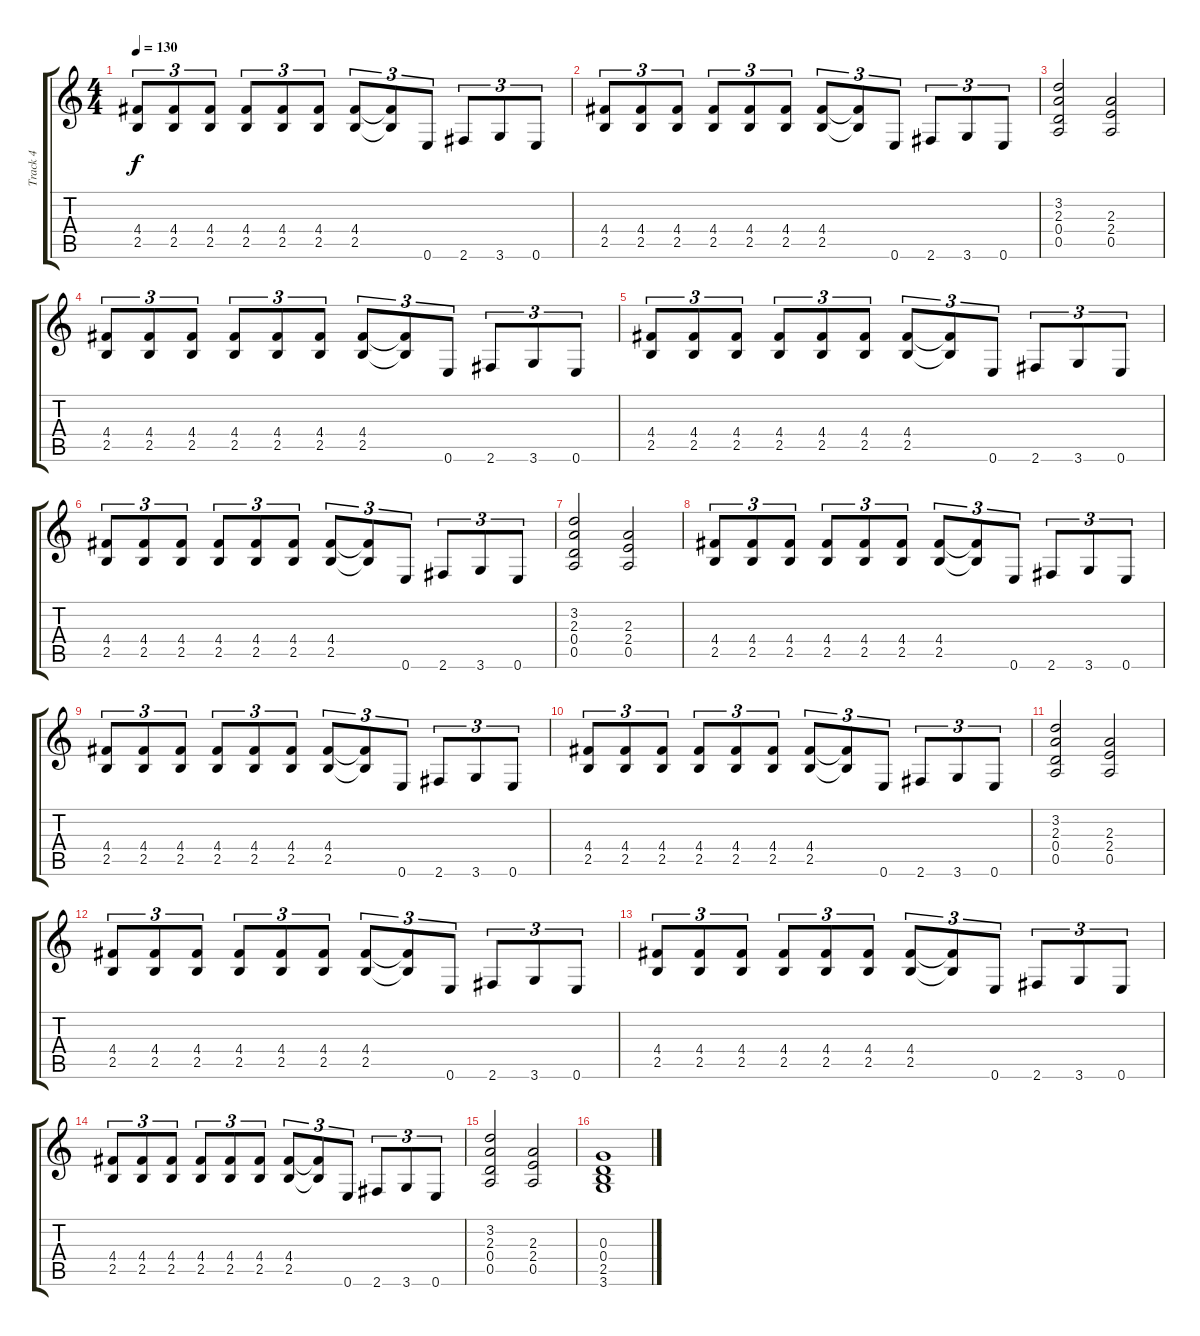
\track ("Track 4" "Track 4") {instrument distortionguitar}
\staff {score tabs}
\tuning (E4 B3 G3 D3 A2 E2) {hide}
\ts (4 4)
\tempo 130
\clef g2
\ks c
(4.4 2.5).8{tu (3 2) dy f} (4.4 2.5).8{tu (3 2)} (4.4 2.5).8{tu (3 2)} (4.4 2.5).8{tu (3 2)} (4.4 2.5).8{tu (3 2)} (4.4 2.5).8{tu (3 2)} (4.4 2.5).8{tu (3 2)} (4.4{t} 2.5{t}).8{tu (3 2)} 0.6.8{tu (3 2)} 2.6.8{tu (3 2)} 3.6.8{tu (3 2)} 0.6.8{tu (3 2)} |
(4.4 2.5).8{tu (3 2)} (4.4 2.5).8{tu (3 2)} (4.4 2.5).8{tu (3 2)} (4.4 2.5).8{tu (3 2)} (4.4 2.5).8{tu (3 2)} (4.4 2.5).8{tu (3 2)} (4.4 2.5).8{tu (3 2)} (4.4{t} 2.5{t}).8{tu (3 2)} 0.6.8{tu (3 2)} 2.6.8{tu (3 2)} 3.6.8{tu (3 2)} 0.6.8{tu (3 2)} |
(3.2 2.3 0.4 0.5).2 (2.3 2.4 0.5).2 |
(4.4 2.5).8{tu (3 2)} (4.4 2.5).8{tu (3 2)} (4.4 2.5).8{tu (3 2)} (4.4 2.5).8{tu (3 2)} (4.4 2.5).8{tu (3 2)} (4.4 2.5).8{tu (3 2)} (4.4 2.5).8{tu (3 2)} (4.4{t} 2.5{t}).8{tu (3 2)} 0.6.8{tu (3 2)} 2.6.8{tu (3 2)} 3.6.8{tu (3 2)} 0.6.8{tu (3 2)} |
(4.4 2.5).8{tu (3 2)} (4.4 2.5).8{tu (3 2)} (4.4 2.5).8{tu (3 2)} (4.4 2.5).8{tu (3 2)} (4.4 2.5).8{tu (3 2)} (4.4 2.5).8{tu (3 2)} (4.4 2.5).8{tu (3 2)} (4.4{t} 2.5{t}).8{tu (3 2)} 0.6.8{tu (3 2)} 2.6.8{tu (3 2)} 3.6.8{tu (3 2)} 0.6.8{tu (3 2)} |
(4.4 2.5).8{tu (3 2)} (4.4 2.5).8{tu (3 2)} (4.4 2.5).8{tu (3 2)} (4.4 2.5).8{tu (3 2)} (4.4 2.5).8{tu (3 2)} (4.4 2.5).8{tu (3 2)} (4.4 2.5).8{tu (3 2)} (4.4{t} 2.5{t}).8{tu (3 2)} 0.6.8{tu (3 2)} 2.6.8{tu (3 2)} 3.6.8{tu (3 2)} 0.6.8{tu (3 2)} |
(3.2 2.3 0.4 0.5).2 (2.3 2.4 0.5).2 |
(4.4 2.5).8{tu (3 2)} (4.4 2.5).8{tu (3 2)} (4.4 2.5).8{tu (3 2)} (4.4 2.5).8{tu (3 2)} (4.4 2.5).8{tu (3 2)} (4.4 2.5).8{tu (3 2)} (4.4 2.5).8{tu (3 2)} (4.4{t} 2.5{t}).8{tu (3 2)} 0.6.8{tu (3 2)} 2.6.8{tu (3 2)} 3.6.8{tu (3 2)} 0.6.8{tu (3 2)} |
(4.4 2.5).8{tu (3 2)} (4.4 2.5).8{tu (3 2)} (4.4 2.5).8{tu (3 2)} (4.4 2.5).8{tu (3 2)} (4.4 2.5).8{tu (3 2)} (4.4 2.5).8{tu (3 2)} (4.4 2.5).8{tu (3 2)} (4.4{t} 2.5{t}).8{tu (3 2)} 0.6.8{tu (3 2)} 2.6.8{tu (3 2)} 3.6.8{tu (3 2)} 0.6.8{tu (3 2)} |
(4.4 2.5).8{tu (3 2)} (4.4 2.5).8{tu (3 2)} (4.4 2.5).8{tu (3 2)} (4.4 2.5).8{tu (3 2)} (4.4 2.5).8{tu (3 2)} (4.4 2.5).8{tu (3 2)} (4.4 2.5).8{tu (3 2)} (4.4{t} 2.5{t}).8{tu (3 2)} 0.6.8{tu (3 2)} 2.6.8{tu (3 2)} 3.6.8{tu (3 2)} 0.6.8{tu (3 2)} |
(3.2 2.3 0.4 0.5).2 (2.3 2.4 0.5).2 |
(4.4 2.5).8{tu (3 2)} (4.4 2.5).8{tu (3 2)} (4.4 2.5).8{tu (3 2)} (4.4 2.5).8{tu (3 2)} (4.4 2.5).8{tu (3 2)} (4.4 2.5).8{tu (3 2)} (4.4 2.5).8{tu (3 2)} (4.4{t} 2.5{t}).8{tu (3 2)} 0.6.8{tu (3 2)} 2.6.8{tu (3 2)} 3.6.8{tu (3 2)} 0.6.8{tu (3 2)} |
(4.4 2.5).8{tu (3 2)} (4.4 2.5).8{tu (3 2)} (4.4 2.5).8{tu (3 2)} (4.4 2.5).8{tu (3 2)} (4.4 2.5).8{tu (3 2)} (4.4 2.5).8{tu (3 2)} (4.4 2.5).8{tu (3 2)} (4.4{t} 2.5{t}).8{tu (3 2)} 0.6.8{tu (3 2)} 2.6.8{tu (3 2)} 3.6.8{tu (3 2)} 0.6.8{tu (3 2)} |
(4.4 2.5).8{tu (3 2)} (4.4 2.5).8{tu (3 2)} (4.4 2.5).8{tu (3 2)} (4.4 2.5).8{tu (3 2)} (4.4 2.5).8{tu (3 2)} (4.4 2.5).8{tu (3 2)} (4.4 2.5).8{tu (3 2)} (4.4{t} 2.5{t}).8{tu (3 2)} 0.6.8{tu (3 2)} 2.6.8{tu (3 2)} 3.6.8{tu (3 2)} 0.6.8{tu (3 2)} |
(3.2 2.3 0.4 0.5).2 (2.3 2.4 0.5).2 |
(0.3 0.4 2.5 3.6).1
